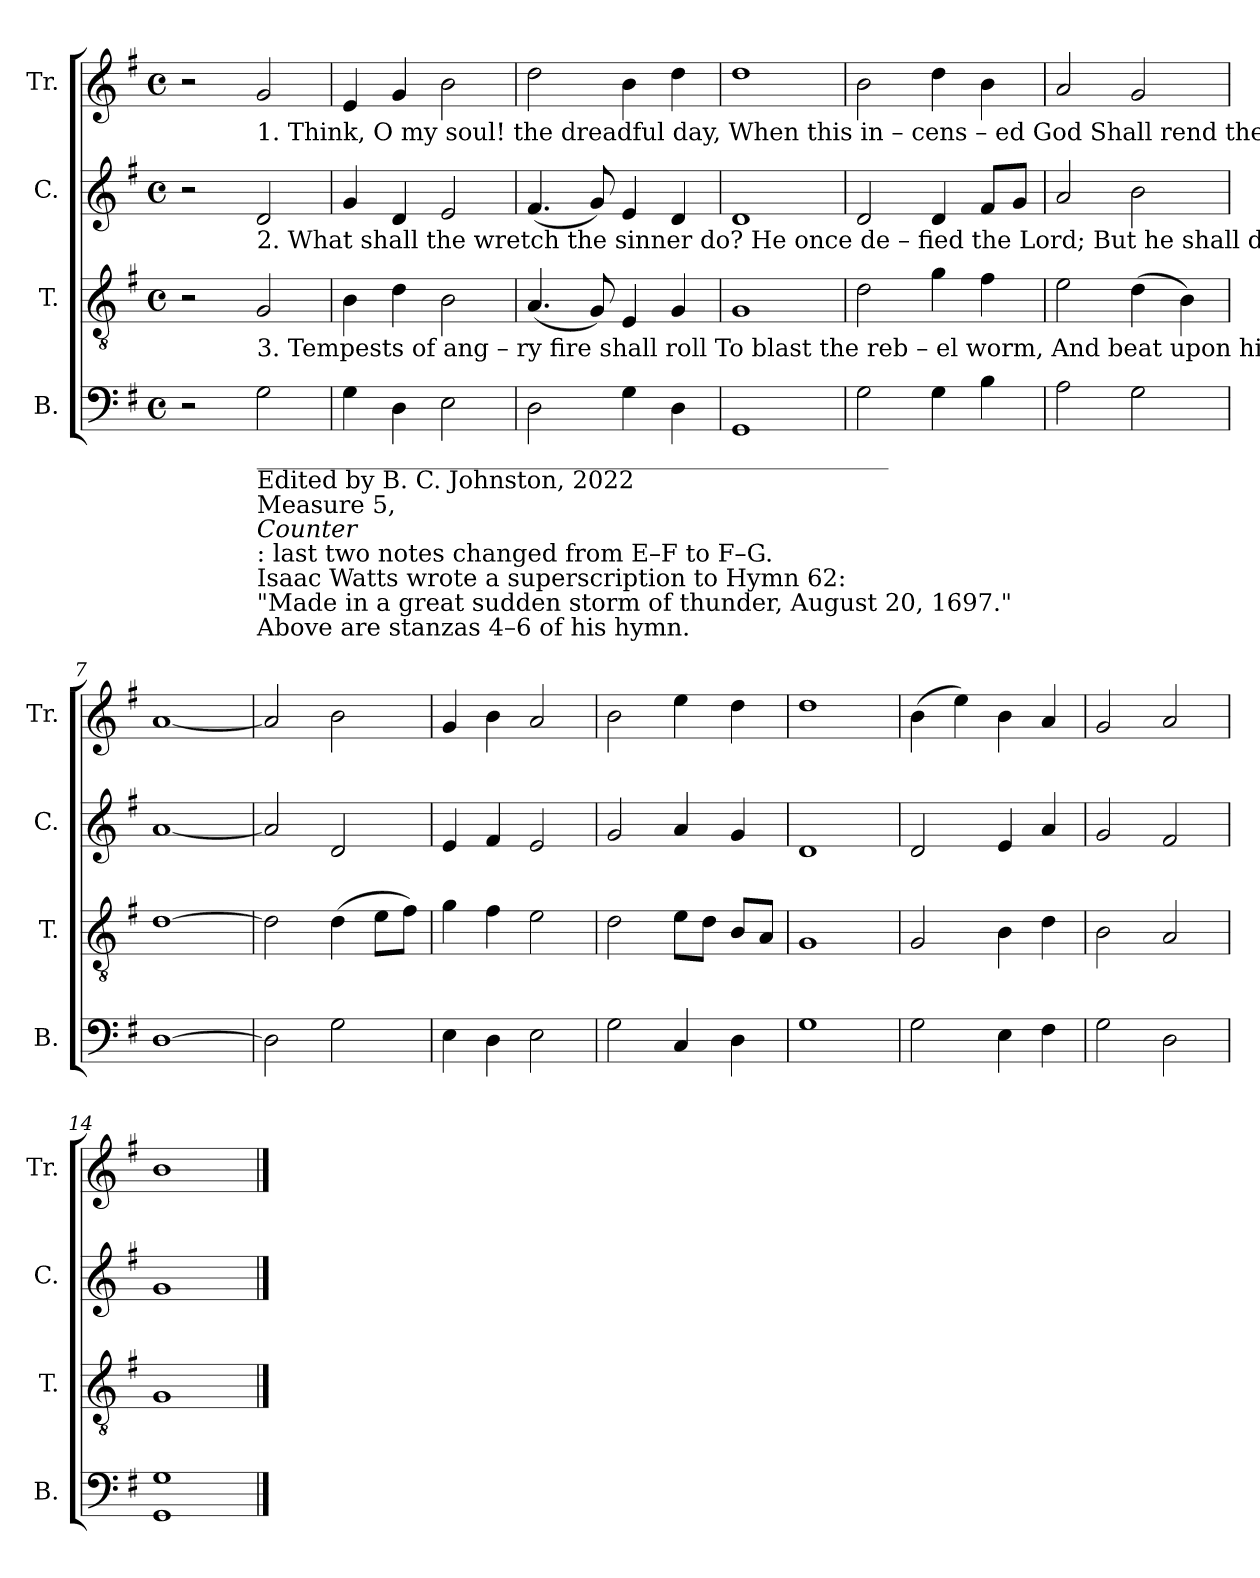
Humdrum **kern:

**kern	**kern	**kern	**kern
*part4	*part3	*part2	*part1
*staff4	*staff3	*staff2	*staff1
*I"B.	*I"T.	*I"C.	*I"Tr.
*I'B.	*I'T.	*I'C.	*I'Tr.
*clefF4	*clefGv2	*clefG2	*clefG2
*k[f#]	*k[f#]	*k[f#]	*k[f#]
*M4/4	*M4/4	*M4/4	*M4/4
*met(c)	*met(c)	*met(c)	*met(c)
*MM130	*MM130	*MM130	*MM130
=1	=1	=1	=1
2r	2r	2r	2r
!	!	!	!LO:TX:b:t=1. Think, O my soul! the dreadful day,  When this in – cens – ed    God         Shall    rend the sky, and burn the      sea, And fling his wrath abroad.
!	!	!LO:TX:b:t=2. What shall the wretch the sinner do?  He  once  de – fied   the    Lord;       But    he shall dread  the Thunderer now, And sink  beneath his word.	!
!	!LO:TX:b:t=3. Tempests of ang – ry   fire shall  roll  To  blast  the    reb  –  el    worm,      And        beat  upon  his  nak – ed     soul   In    one  e –ter –nal storm.	!	!
!LO:TX:b:t=____________________________________________________	!	!	!
!LO:TX:b:t=Edited by B. C. Johnston, 2022	!	!	!
!LO:TX:b:t=Measure 5,	!	!	!
!LO:TX:b:i:t=Counter	!	!	!
!LO:TX:b:t=&colon; last two notes changed from E–F to F–G.	!	!	!
!LO:TX:b:t=Isaac Watts wrote a superscription to Hymn 62&colon;	!	!	!
!LO:TX:b:t="Made in a great sudden storm of thunder, August 20, 1697."	!	!	!
!LO:TX:b:t=Above are stanzas 4–6 of his hymn.	!	!	!
2G!\	2G!/	2d!/	2g!/
=2	=2	=2	=2
4G!\	4B!\	4g!/	4e!/
4D!\	4d!\	4d!/	4g!/
2E!\	2B!\	2e!/	2b!\
=3	=3	=3	=3
2D!\	(<4.A!/	(<4.f#!/	2dd!\
.	8G!/)	8g!/)	.
4G!\	4E!/	4e!/	4b!\
4D!\	4G!/	4d!/	4dd!\
=4	=4	=4	=4
1GG!	1G!	1d!	1dd!
=5	=5	=5	=5
2G!\	2d!\	2d!/	2b!\
4G!\	4g!\	4d!/	4dd!\
4B!\	4f#!\	8f#!/L	4b!\
.	.	8g!/J	.
=6	=6	=6	=6
2A!\	2e!\	2a!/	2a!/
2G!\	(>4d!\	2b!\	2g!/
.	4B!\)	.	.
=7	=7	=7	=7
[1D!	[1d!	[1a!	[1a!
=8	=8	=8	=8
2D!\]	2d!\]	2a!/]	2a!/]
2G!\	(>4d!\	2d!/	2b!\
.	8e!\L	.	.
.	8f#!\J)	.	.
=9	=9	=9	=9
4E!\	4g!\	4e!/	4g!/
4D!\	4f#!\	4f#!/	4b!\
2E!\	2e!\	2e!/	2a!/
=10	=10	=10	=10
2G!\	2d!\	2g!/	2b!\
4C!/	8e!\L	4a!/	4ee!\
.	8d!\J	.	.
4D!\	8B!/L	4g!/	4dd!\
.	8A!/J	.	.
=11	=11	=11	=11
1G!	1G!	1d!	1dd!
=12	=12	=12	=12
2G!\	2G!/	2d!/	(>4b!\
.	.	.	4ee!\)
4E!\	4B!\	4e!/	4b!\
4F#!\	4d!\	4a!/	4a!/
=13	=13	=13	=13
2G!\	2B!\	2g!/	2g!/
2D!\	2A!/	2f#!/	2a!/
=14	=14	=14	=14
1GG! 1G!	1G!	1g!	1b!
==	==	==	==
*-	*-	*-	*-
